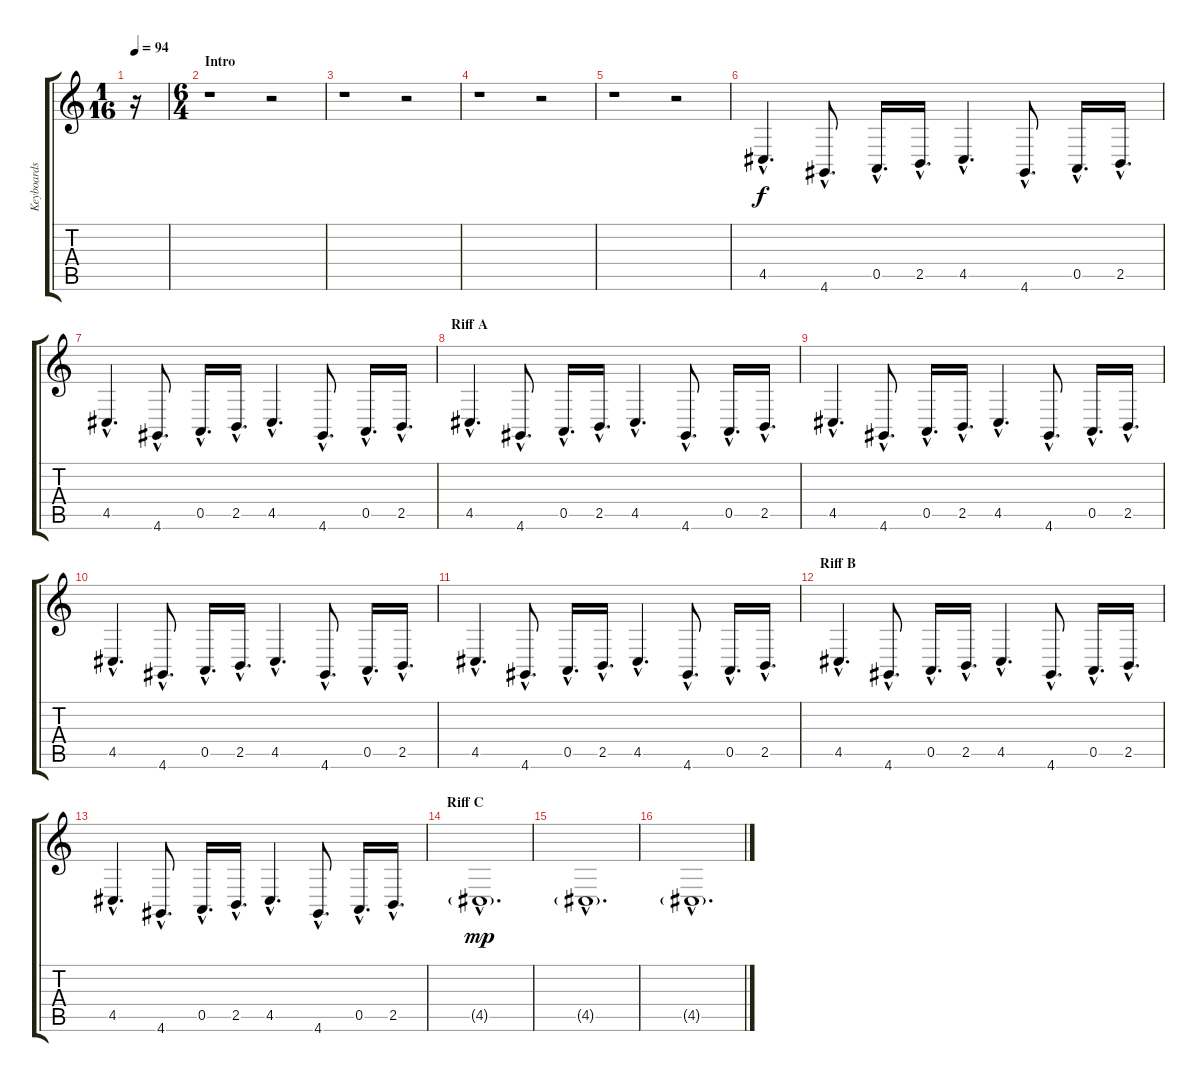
\track ("Keyboards 3" "Keyboards ") {instrument tuba}
\staff {score tabs}
\tuning (E4 B3 G3 D3 A2 E2) {hide}
\ts (1 16)
\tempo 94
\clef g2
\ks c
r.16{dy f instrument tuba} |
\ts (6 4)
\section ("" "Intro")
r.1 r.2 |
r.1 r.2 |
r.1 r.2 |
r.1 r.2 |
4.5{hac}.4{d} 4.6{hac}.8{d} 0.5{hac}.16{d} 2.5{hac}.16{d} 4.5{hac}.4{d} 4.6{hac}.8{d} 0.5{hac}.16{d} 2.5{hac}.16{d} |
4.5{hac}.4{d} 4.6{hac}.8{d} 0.5{hac}.16{d} 2.5{hac}.16{d} 4.5{hac}.4{d} 4.6{hac}.8{d} 0.5{hac}.16{d} 2.5{hac}.16{d} |
\section ("" "Riff A")
4.5{hac}.4{d} 4.6{hac}.8{d} 0.5{hac}.16{d} 2.5{hac}.16{d} 4.5{hac}.4{d} 4.6{hac}.8{d} 0.5{hac}.16{d} 2.5{hac}.16{d} |
4.5{hac}.4{d} 4.6{hac}.8{d} 0.5{hac}.16{d} 2.5{hac}.16{d} 4.5{hac}.4{d} 4.6{hac}.8{d} 0.5{hac}.16{d} 2.5{hac}.16{d} |
4.5{hac}.4{d} 4.6{hac}.8{d} 0.5{hac}.16{d} 2.5{hac}.16{d} 4.5{hac}.4{d} 4.6{hac}.8{d} 0.5{hac}.16{d} 2.5{hac}.16{d} |
4.5{hac}.4{d} 4.6{hac}.8{d} 0.5{hac}.16{d} 2.5{hac}.16{d} 4.5{hac}.4{d} 4.6{hac}.8{d} 0.5{hac}.16{d} 2.5{hac}.16{d} |
\section ("" "Riff B")
4.5{hac}.4{d} 4.6{hac}.8{d} 0.5{hac}.16{d} 2.5{hac}.16{d} 4.5{hac}.4{d} 4.6{hac}.8{d} 0.5{hac}.16{d} 2.5{hac}.16{d} |
4.5{hac}.4{d} 4.6{hac}.8{d} 0.5{hac}.16{d} 2.5{hac}.16{d} 4.5{hac}.4{d} 4.6{hac}.8{d} 0.5{hac}.16{d} 2.5{hac}.16{d} |
\section ("" "Riff C")
4.5{g hac}.1{d dy mp} |
4.5{g hac}.1{d} |
4.5{g hac}.1{d}
